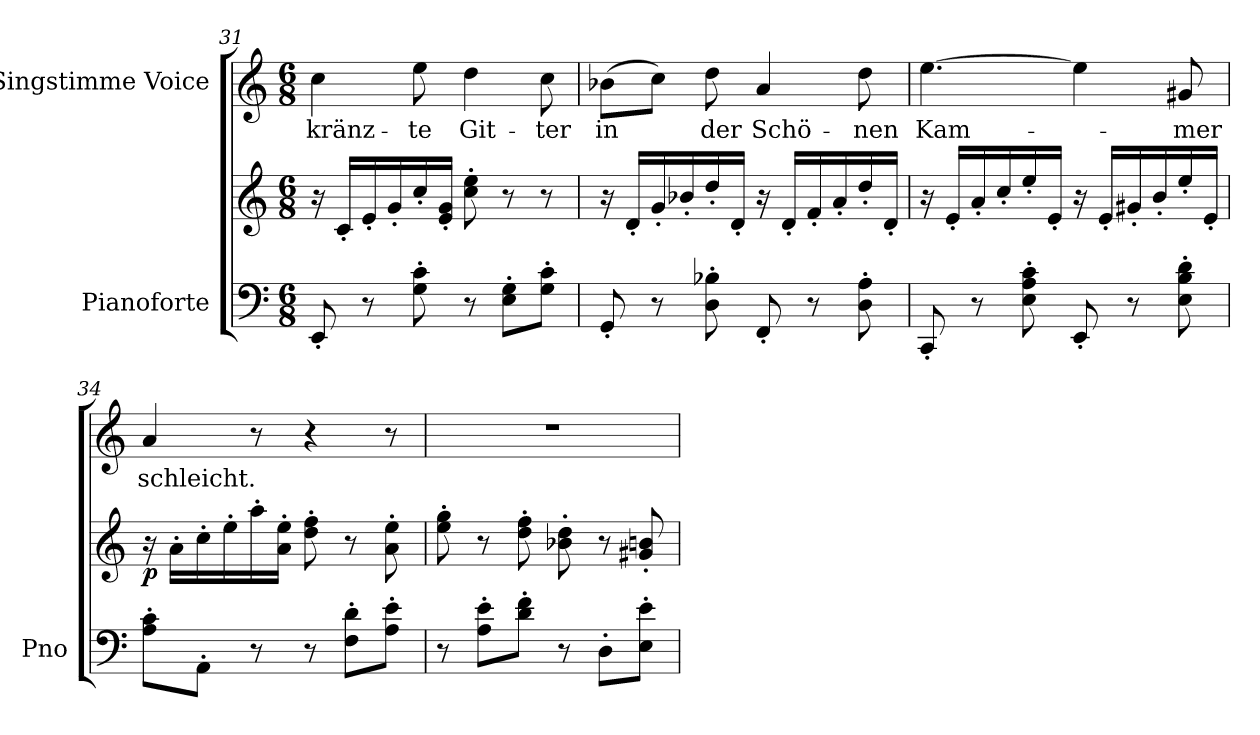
**kern	**kern	**dynam	**kern	**text
*part2	*part2	*part2	*part1	*part1
*staff3	*staff2	*staff2/3	*staff1	*staff1
*I"Pianoforte	*	*	*I"Singstimme Voice	*
*I'Pno	*	*	*	*
*clefF4	*clefG2	*	*clefG2	*
*k[]	*k[]	*	*k[]	*
*M6/8	*M6/8	*	*M6/8	*
=31	=31	=31	=31	=31
!	!	!	!	!LO:LY:b
8EE'/	16r	.	4cc\	kränz-
.	16c'/LL	.	.	.
8r	16e'/	.	.	.
.	16g'/	.	.	.
!	!	!	!	!LO:LY:b
8G\' 8c\'	16cc'/	.	8ee\	-te
.	16e/' 16g/'JJ	.	.	.
!	!	!	!	!LO:LY:b
8r	8cc\' 8ee\'	.	4dd\	Git-
8E\' 8G\'L	8r	.	.	.
!	!	!	!	!LO:LY:b
8G\' 8c\'J	8r	.	8cc\	-ter
=32	=32	=32	=32	=32
!	!	!	!	!LO:LY:b
8GG'/	16r	.	(>8b-X\L	in
.	16d'/LL	.	.	.
8r	16g'/	.	8cc\J)	.
.	16b-X'/	.	.	.
!	!	!	!	!LO:LY:b
8D\' 8B-X\'	16dd'/	.	8dd\	der
.	16d'/JJ	.	.	.
!	!	!	!	!LO:LY:b
8FF'/	16r	.	4a/	Schö-
.	16d'/LL	.	.	.
8r	16f'/	.	.	.
.	16a'/	.	.	.
!	!	!	!	!LO:LY:b
8D\' 8A\'	16dd'/	.	8dd\	-nen
.	16d'/JJ	.	.	.
=33	=33	=33	=33	=33
!	!	!	!	!LO:LY:b
8CC'/	16r	.	[4.ee\	Kam-
.	16e'/LL	.	.	.
8r	16a'/	.	.	.
.	16cc'/	.	.	.
8E\' 8A\' 8c\'	16ee'/	.	.	.
.	16e'/JJ	.	.	.
8EE'/	16r	.	4ee\]	.
.	16e'/LL	.	.	.
8r	16g#X'/	.	.	.
.	16b'/	.	.	.
!	!	!	!	!LO:LY:b
8E\' 8B\' 8d\'	16ee'/	.	8g#X/	-mer
.	16e'/JJ	.	.	.
!!LO:PB:g=z
=34	=34	=34	=34	=34
!	!	!LO:DY:b	!	!LO:LY:b
8A\' 8c\'L	16r	p	4a/	schleicht.
.	16a'\LL	.	.	.
8AA'\J	16cc'\	.	.	.
.	16ee'\	.	.	.
8r	16aa'\	.	8r	.
.	16a\' 16ee\'JJ	.	.	.
8r	8dd\' 8ff\'	.	4r	.
8F\' 8d\'L	8r	.	.	.
8A\' 8e\'J	8a\' 8ee\'	.	8r	.
=35	=35	=35	=35	=35
8r	8ee\' 8gg\'	.	2.r	.
8A\' 8e\'L	8r	.	.	.
8d\' 8f\'J	8dd\' 8ff\'	.	.	.
8r	8b-X\' 8dd\'	.	.	.
8D'\L	8r	.	.	.
8E\' 8e\'J	8g#X/' 8bn/'	.	.	.
=	=	=	=	=
*-	*-	*-	*-	*-
